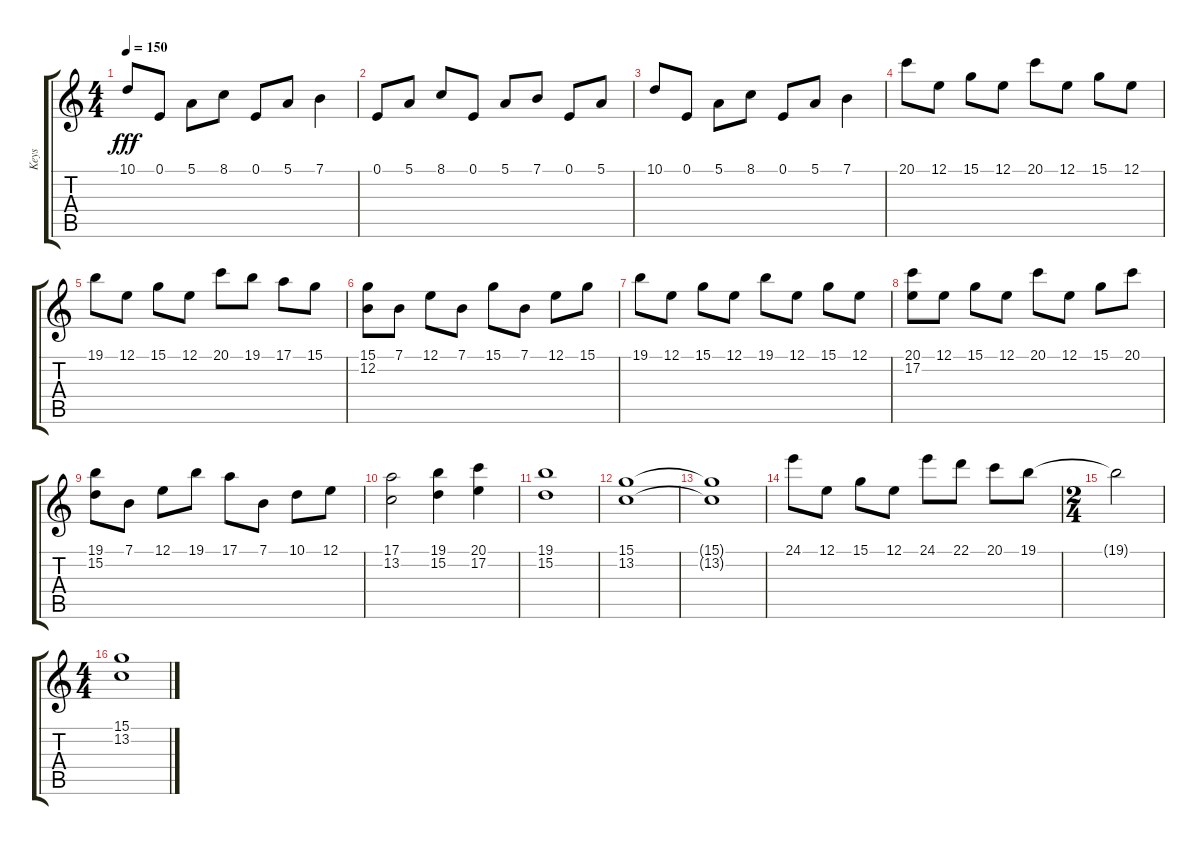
\track ("Keys" "Keys") {instrument electricgrandpiano}
\staff {score tabs}
\tuning (E4 B3 G3 D3 A2 E2) {hide}
\ts (4 4)
\tempo 150
\clef g2
\ks c
10.1.8{dy fff} 0.1.8 5.1.8 8.1.8 0.1.8 5.1.8 7.1.4 |
0.1.8 5.1.8 8.1.8 0.1.8 5.1.8 7.1.8 0.1.8 5.1.8 |
10.1.8 0.1.8 5.1.8 8.1.8 0.1.8 5.1.8 7.1.4 |
20.1.8 12.1.8 15.1.8 12.1.8 20.1.8 12.1.8 15.1.8 12.1.8 |
19.1.8 12.1.8 15.1.8 12.1.8 20.1.8 19.1.8 17.1.8 15.1.8 |
(15.1 12.2).8 7.1.8 12.1.8 7.1.8 15.1.8 7.1.8 12.1.8 15.1.8 |
19.1.8 12.1.8 15.1.8 12.1.8 19.1.8 12.1.8 15.1.8 12.1.8 |
(20.1 17.2).8 12.1.8 15.1.8 12.1.8 20.1.8 12.1.8 15.1.8 20.1.8 |
(19.1 15.2).8 7.1.8 12.1.8 19.1.8 17.1.8 7.1.8 10.1.8 12.1.8 |
(17.1 13.2).2 (19.1 15.2).4 (20.1 17.2).4 |
(19.1 15.2).1 |
(15.1 13.2).1 |
(15.1{t} 13.2{t}).1 |
24.1.8 12.1.8 15.1.8 12.1.8 24.1.8 22.1.8 20.1.8 19.1.8 |
\ts (2 4)
19.1{t}.2 |
\ts (4 4)
(15.1 13.2).1
